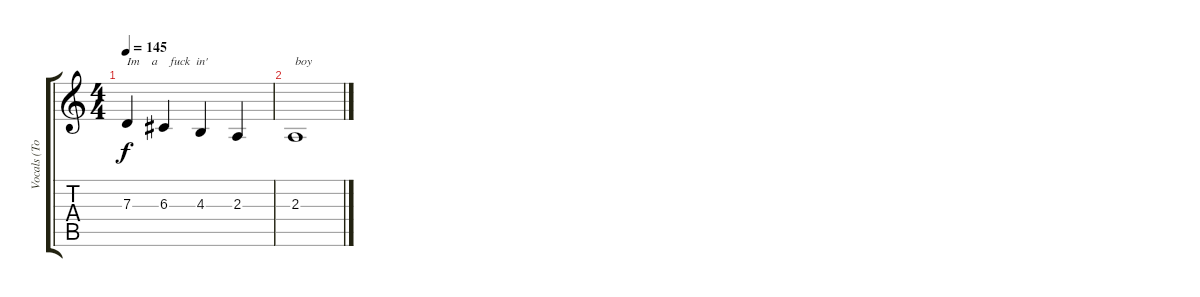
\track ("Vocals (Tom Delonge)" "Vocals (To") {instrument tuba}
\staff {score tabs}
\tuning (E4 B3 G3 D3 A2 E2) {hide}
\ts (4 4)
\tempo 145
\clef g2
\ks c
7.3.4{txt "Im    a    fuck  in'" dy f} 6.3.4 4.3.4 2.3.4 |
2.3.1{txt "boy"}
